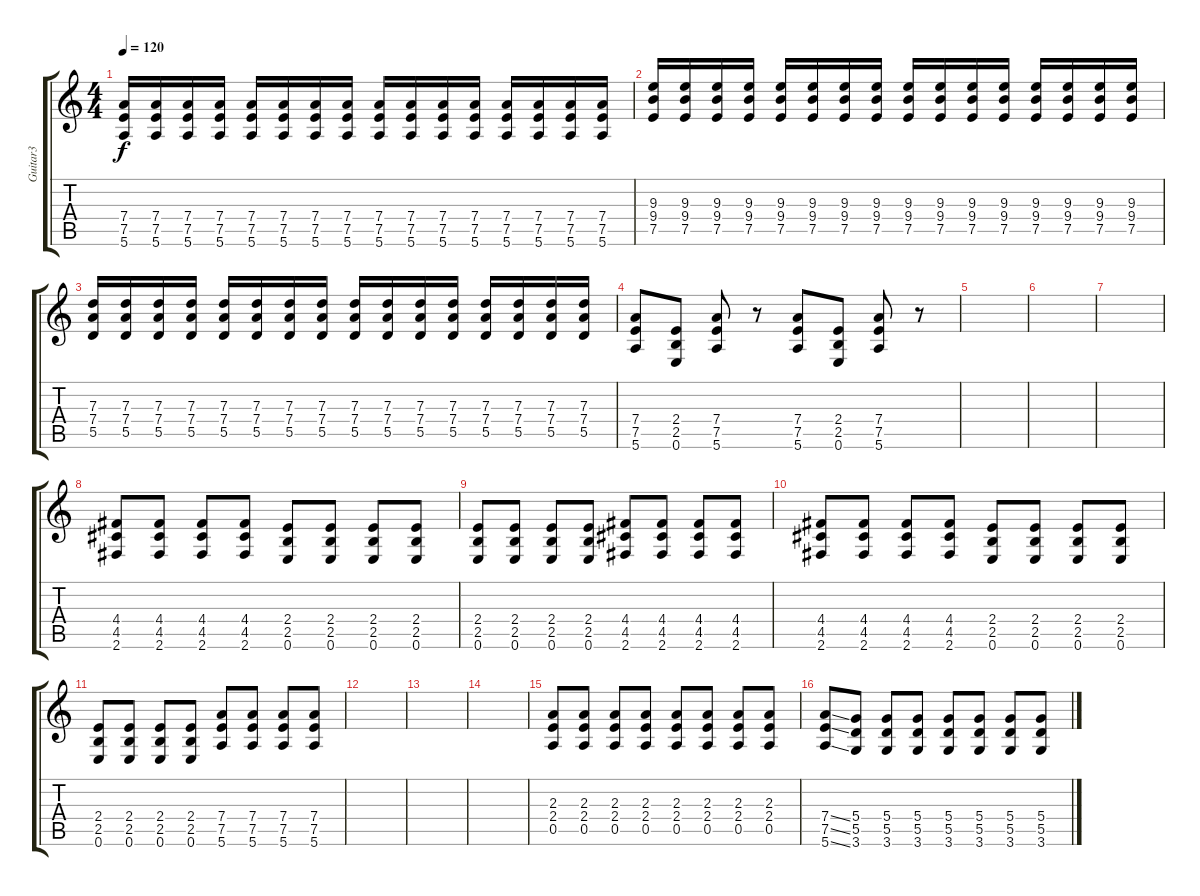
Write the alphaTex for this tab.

\track ("Guitar3" "Guitar3") {instrument distortionguitar}
\staff {score tabs}
\tuning (E4 B3 G3 D3 A2 E2) {hide}
\ts (4 4)
\tempo 120
\clef g2
\ks c
(7.4 7.5 5.6).16{dy f} (7.4 7.5 5.6).16 (7.4 7.5 5.6).16 (7.4 7.5 5.6).16 (7.4 7.5 5.6).16 (7.4 7.5 5.6).16 (7.4 7.5 5.6).16 (7.4 7.5 5.6).16 (7.4 7.5 5.6).16 (7.4 7.5 5.6).16 (7.4 7.5 5.6).16 (7.4 7.5 5.6).16 (7.4 7.5 5.6).16 (7.4 7.5 5.6).16 (7.4 7.5 5.6).16 (7.4 7.5 5.6).16 |
(9.3 9.4 7.5).16 (9.3 9.4 7.5).16 (9.3 9.4 7.5).16 (9.3 9.4 7.5).16 (9.3 9.4 7.5).16 (9.3 9.4 7.5).16 (9.3 9.4 7.5).16 (9.3 9.4 7.5).16 (9.3 9.4 7.5).16 (9.3 9.4 7.5).16 (9.3 9.4 7.5).16 (9.3 9.4 7.5).16 (9.3 9.4 7.5).16 (9.3 9.4 7.5).16 (9.3 9.4 7.5).16 (9.3 9.4 7.5).16 |
(7.3 7.4 5.5).16 (7.3 7.4 5.5).16 (7.3 7.4 5.5).16 (7.3 7.4 5.5).16 (7.3 7.4 5.5).16 (7.3 7.4 5.5).16 (7.3 7.4 5.5).16 (7.3 7.4 5.5).16 (7.3 7.4 5.5).16 (7.3 7.4 5.5).16 (7.3 7.4 5.5).16 (7.3 7.4 5.5).16 (7.3 7.4 5.5).16 (7.3 7.4 5.5).16 (7.3 7.4 5.5).16 (7.3 7.4 5.5).16 |
(7.4 7.5 5.6).8 (2.4 2.5 0.6).8 (7.4 7.5 5.6).8 r.8 (7.4 7.5 5.6).8 (2.4 2.5 0.6).8 (7.4 7.5 5.6).8 r.8 |
|
|
|
(4.4 4.5 2.6).8 (4.4 4.5 2.6).8 (4.4 4.5 2.6).8 (4.4 4.5 2.6).8 (2.4 2.5 0.6).8 (2.4 2.5 0.6).8 (2.4 2.5 0.6).8 (2.4 2.5 0.6).8 |
(2.4 2.5 0.6).8 (2.4 2.5 0.6).8 (2.4 2.5 0.6).8 (2.4 2.5 0.6).8 (4.4 4.5 2.6).8 (4.4 4.5 2.6).8 (4.4 4.5 2.6).8 (4.4 4.5 2.6).8 |
(4.4 4.5 2.6).8 (4.4 4.5 2.6).8 (4.4 4.5 2.6).8 (4.4 4.5 2.6).8 (2.4 2.5 0.6).8 (2.4 2.5 0.6).8 (2.4 2.5 0.6).8 (2.4 2.5 0.6).8 |
(2.4 2.5 0.6).8 (2.4 2.5 0.6).8 (2.4 2.5 0.6).8 (2.4 2.5 0.6).8 (7.4 7.5 5.6).8 (7.4 7.5 5.6).8 (7.4 7.5 5.6).8 (7.4 7.5 5.6).8 |
|
|
|
(2.3 2.4 0.5).8 (2.3 2.4 0.5).8 (2.3 2.4 0.5).8 (2.3 2.4 0.5).8 (2.3 2.4 0.5).8 (2.3 2.4 0.5).8 (2.3 2.4 0.5).8 (2.3 2.4 0.5).8 |
(7.4{ss} 7.5{ss} 5.6{ss}).8 (5.4 5.5 3.6).8 (5.4 5.5 3.6).8 (5.4 5.5 3.6).8 (5.4 5.5 3.6).8 (5.4 5.5 3.6).8 (5.4 5.5 3.6).8 (5.4 5.5 3.6).8
